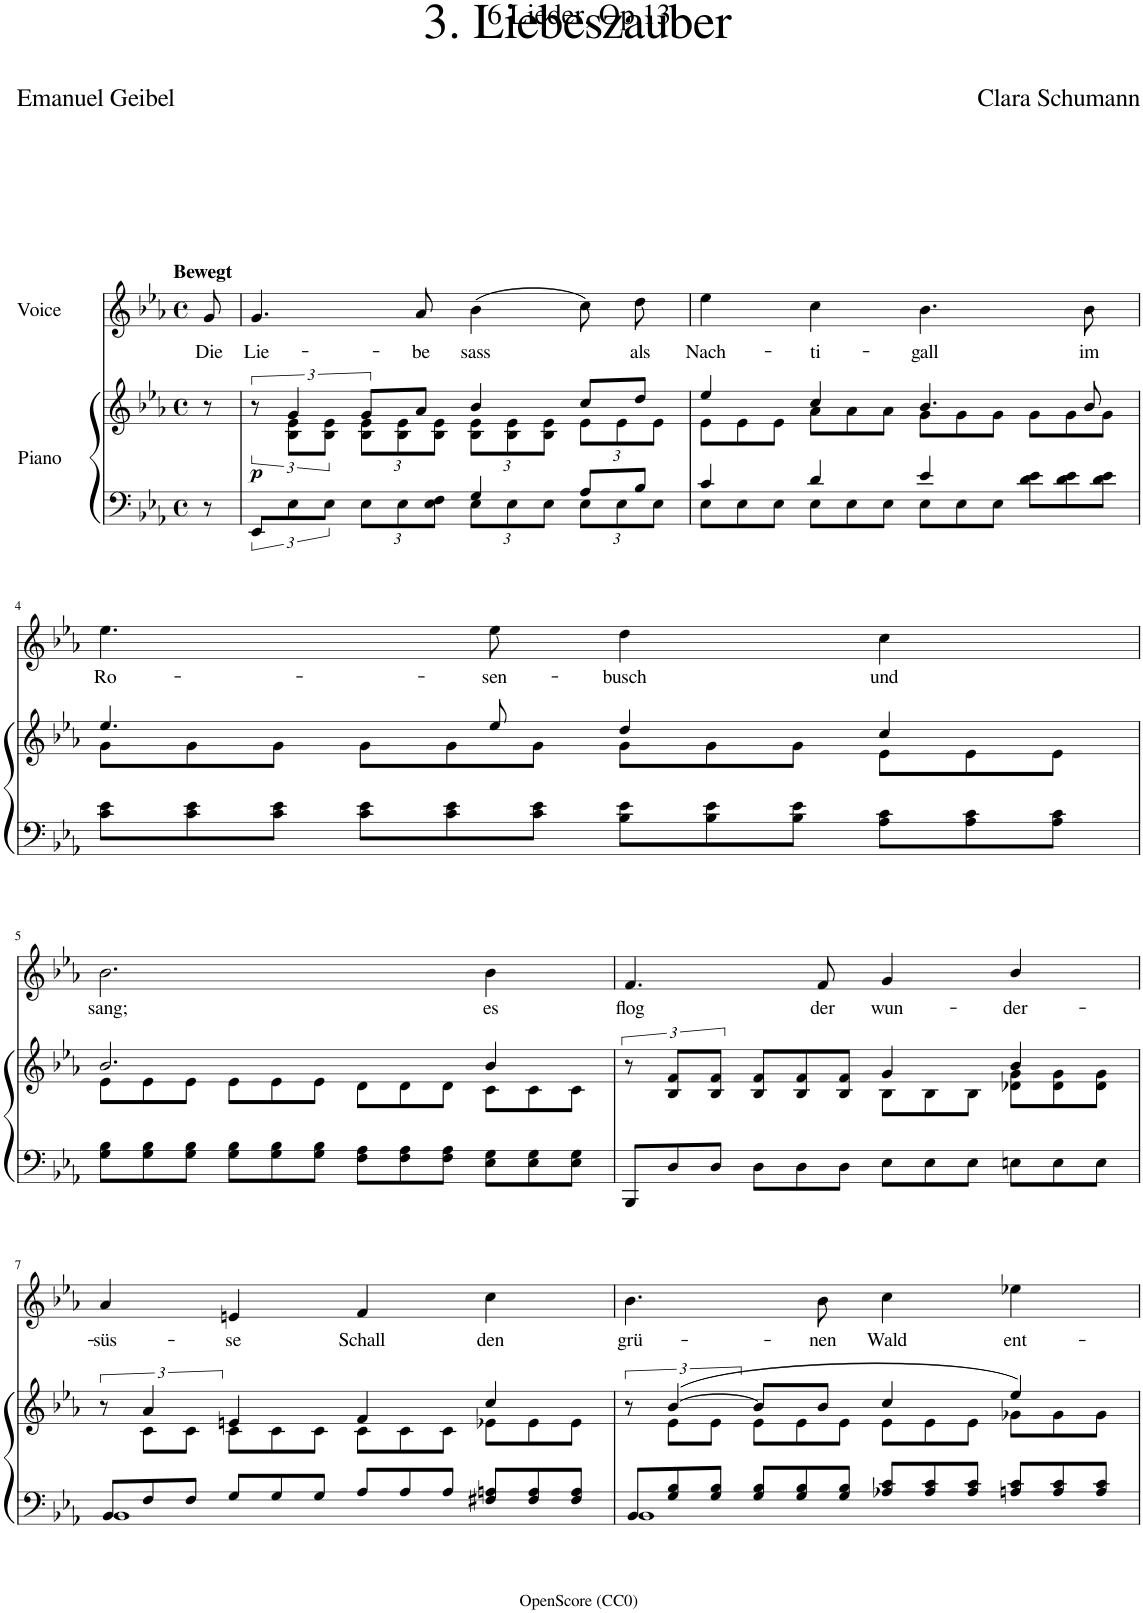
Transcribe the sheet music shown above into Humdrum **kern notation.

**kern	**kern	**dynam	**kern	**text
*part2	*part2	*part2	*part1	*part1
*staff3	*staff2	*staff2/3	*staff1	*staff1
*I"Piano	*	*	*I"Voice	*
*I'Pno	*	*	*	*
*clefF4	*clefG2	*	*clefG2	*
*k[b-e-a-]	*k[b-e-a-]	*	*k[b-e-a-]	*
*M4/4	*M4/4	*	*M4/4	*
*met(c)	*met(c)	*	*met(c)	*
=1	=1	=1	=1	=1
!	!	!	!LO:TX:a:B:t=Bewegt	!
!	!	!	!	!LO:LY:b
8r	8r	.	8g/	Die
=2	=2	=2	=2	=2
*^	*^	*	*	*
!	!	!	!	!LO:DY:b	!	!LO:LY:b
2ryy	12EE-/L	12r	12ryy	p	4.g/	Lie-
.	12E-\	6g/	12B-\ 12e-\L	.	.	.
.	12E-\J	.	12B-\ 12e-\J	.	.	.
*	*Xbrackettup	*	*Xbrackettup	*	*	*
.	12E-\L	8g/L	12B-\ 12e-\L	.	.	.
.	12E-\	.	12B-\ 12e-\	.	.	.
!	!	!	!	!	!	!LO:LY:b
.	.	8a-/J	.	.	8a-/	-be
.	12E-\ 12F\J	.	12B-\ 12e-\J	.	.	.
!	!	!	!	!	!	!LO:LY:b
4G/	12E-\L	4b-/	12B-\ 12e-\L	.	(4b-\	sass
.	12E-\	.	12B-\ 12e-\	.	.	.
.	12E-\J	.	12B-\ 12e-\J	.	.	.
8A-/L	12E-\L	8cc/L	12e-\L	.	8cc\L)	.
.	12E-\	.	12e-\	.	.	.
!	!	!	!	!	!	!LO:LY:b
8B-/J	.	8dd/J	.	.	8dd\J	als
.	12E-\J	.	12e-\J	.	.	.
=3	=3	=3	=3	=3	=3	=3
!	!	!	!	!	!	!LO:LY:b
4c/	12E-\L	4ee-/	12e-\L	.	4ee-\	Nach-
.	12E-\	.	12e-\	.	.	.
.	12E-\J	.	12e-\J	.	.	.
!	!	!	!	!	!	!LO:LY:b
4d/	12E-\L	4cc/	12a-\L	.	4cc\	-ti-
.	12E-\	.	12a-\	.	.	.
.	12E-\J	.	12a-\J	.	.	.
!	!	!	!	!	!	!LO:LY:b
4e-/	12E-\L	4.b-/	12g\L	.	4.b-\	-gall
.	12E-\	.	12g\	.	.	.
.	12E-\J	.	12g\J	.	.	.
4ryy	12d\ 12e-\L	.	12g\L	.	.	.
.	12d\ 12e-\	.	12g\	.	.	.
!	!	!	!	!	!	!LO:LY:b
.	.	8b-/	.	.	8b-\	im
.	12d\ 12e-\J	.	12g\J	.	.	.
!!LO:LB:g=z
=4	=4	=4	=4	=4	=4	=4
!	!	!	!	!	!	!LO:LY:b
1ryy	12c\ 12e-\L	4.ee-/	12g\L	.	4.ee-\	Ro-
.	12c\ 12e-\	.	12g\	.	.	.
.	12c\ 12e-\J	.	12g\J	.	.	.
.	12c\ 12e-\L	.	12g\L	.	.	.
.	12c\ 12e-\	.	12g\	.	.	.
!	!	!	!	!	!	!LO:LY:b
.	.	8ee-/	.	.	8ee-\	-sen-
.	12c\ 12e-\J	.	12g\J	.	.	.
!	!	!	!	!	!	!LO:LY:b
.	12B-\ 12e-\L	4dd/	12g\L	.	4dd\	-busch
.	12B-\ 12e-\	.	12g\	.	.	.
.	12B-\ 12e-\J	.	12g\J	.	.	.
!	!	!	!	!	!	!LO:LY:b
.	12A-\ 12c\L	4cc/	12e-\L	.	4cc\	und
.	12A-\ 12c\	.	12e-\	.	.	.
.	12A-\ 12c\J	.	12e-\J	.	.	.
!!LO:LB:g=z
=5	=5	=5	=5	=5	=5	=5
!	!	!	!	!	!	!LO:LY:b
1ryy	12G\ 12B-\L	2.b-/	12e-\L	.	2.b-\	sang;
.	12G\ 12B-\	.	12e-\	.	.	.
.	12G\ 12B-\J	.	12e-\J	.	.	.
.	12G\ 12B-\L	.	12e-\L	.	.	.
.	12G\ 12B-\	.	12e-\	.	.	.
.	12G\ 12B-\J	.	12e-\J	.	.	.
.	12F\ 12A-\L	.	12d\L	.	.	.
.	12F\ 12A-\	.	12d\	.	.	.
.	12F\ 12A-\J	.	12d\J	.	.	.
!	!	!	!	!	!	!LO:LY:b
.	12E-\ 12G\L	4b-/	12c\L	.	4b-\	es
.	12E-\ 12G\	.	12c\	.	.	.
.	12E-\ 12G\J	.	12c\J	.	.	.
=6	=6	=6	=6	=6	=6	=6
*	*	*brackettup	*	*	*	*
!	!	!	!	!	!	!LO:LY:b
1ryy	12BBB-/L	12r	2ryy	.	4.f/	flog
.	12D/	12B-/ 12f/L	.	.	.	.
.	12D/J	12B-/ 12f/J	.	.	.	.
*	*	*Xbrackettup	*	*	*	*
.	12D\L	12B-/ 12f/L	.	.	.	.
.	12D\	12B-/ 12f/	.	.	.	.
!	!	!	!	!	!	!LO:LY:b
.	.	.	.	.	8f/	der
.	12D\J	12B-/ 12f/J	.	.	.	.
!	!	!	!	!	!	!LO:LY:b
.	12E-\L	4g/	12B-\L	.	4g/	wun-
.	12E-\	.	12B-\	.	.	.
.	12E-\J	.	12B-\J	.	.	.
!	!	!	!	!	!	!LO:LY:b
.	12En\L	4b-/	12d-X\ 12g\L	.	4b-/	-der-
.	12E\	.	12d-\ 12g\	.	.	.
.	12E\J	.	12d-\ 12g\J	.	.	.
!!LO:LB:g=z
=7	=7	=7	=7	=7	=7	=7
*	*	*brackettup	*	*	*	*
!	!	!	!	!	!	!LO:LY:b
1BB-	12BB-/L	12r	12ryy	.	4a-/	-süs-
.	12F/	6a-/	12c\L	.	.	.
.	12F/J	.	12c\J	.	.	.
*	*	*	*Xbrackettup	*	*	*
!	!	!	!	!	!	!LO:LY:b
.	12G/L	4en/	12c\L	.	4en/	-se
.	12G/	.	12c\	.	.	.
.	12G/J	.	12c\J	.	.	.
!	!	!	!	!	!	!LO:LY:b
.	12A-/L	4f/	12c\L	.	4f/	Schall
.	12A-/	.	12c\	.	.	.
.	12A-/J	.	12c\J	.	.	.
!	!	!	!	!	!	!LO:LY:b
.	12F#X/ 12An/L	4cc/	12e-X\L	.	4cc\	den
.	12F#/ 12A/	.	12e-\	.	.	.
.	12F#/ 12A/J	.	12e-\J	.	.	.
=8	=8	=8	=8	=8	=8	=8
*	*	*brackettup	*	*	*	*
!	!	!	!	!	!	!LO:LY:b
1BB-	12BB-/L	12r	12ryy	.	4.b-\	grü-
.	12G/ 12B-/	([6b-/	12e-\L	.	.	.
.	12G/ 12B-/J	.	12e-\J	.	.	.
*	*	*	*Xbrackettup	*	*	*
.	12G/ 12B-/L	8b-/L]	12e-\L	.	.	.
.	12G/ 12B-/	.	12e-\	.	.	.
!	!	!	!	!	!	!LO:LY:b
.	.	8b-/J	.	.	8b-\	-nen
.	12G/ 12B-/J	.	12e-\J	.	.	.
!	!	!	!	!	!	!LO:LY:b
.	12A-X/ 12c/L	4cc/	12e-\L	.	4cc\	Wald
.	12A-/ 12c/	.	12e-\	.	.	.
.	12A-/ 12c/J	.	12e-\J	.	.	.
!	!	!	!	!	!	!LO:LY:b
.	12An/ 12c/L	4ee-/)	12g-X\L	.	4ee-X\	ent-
.	12A/ 12c/	.	12g-\	.	.	.
.	12A/ 12c/J	.	12g-\J	.	.	.
*v	*v	*	*	*	*	*
*	*v	*v	*	*	*
=	=	=	=	=
*-	*-	*-	*-	*-
